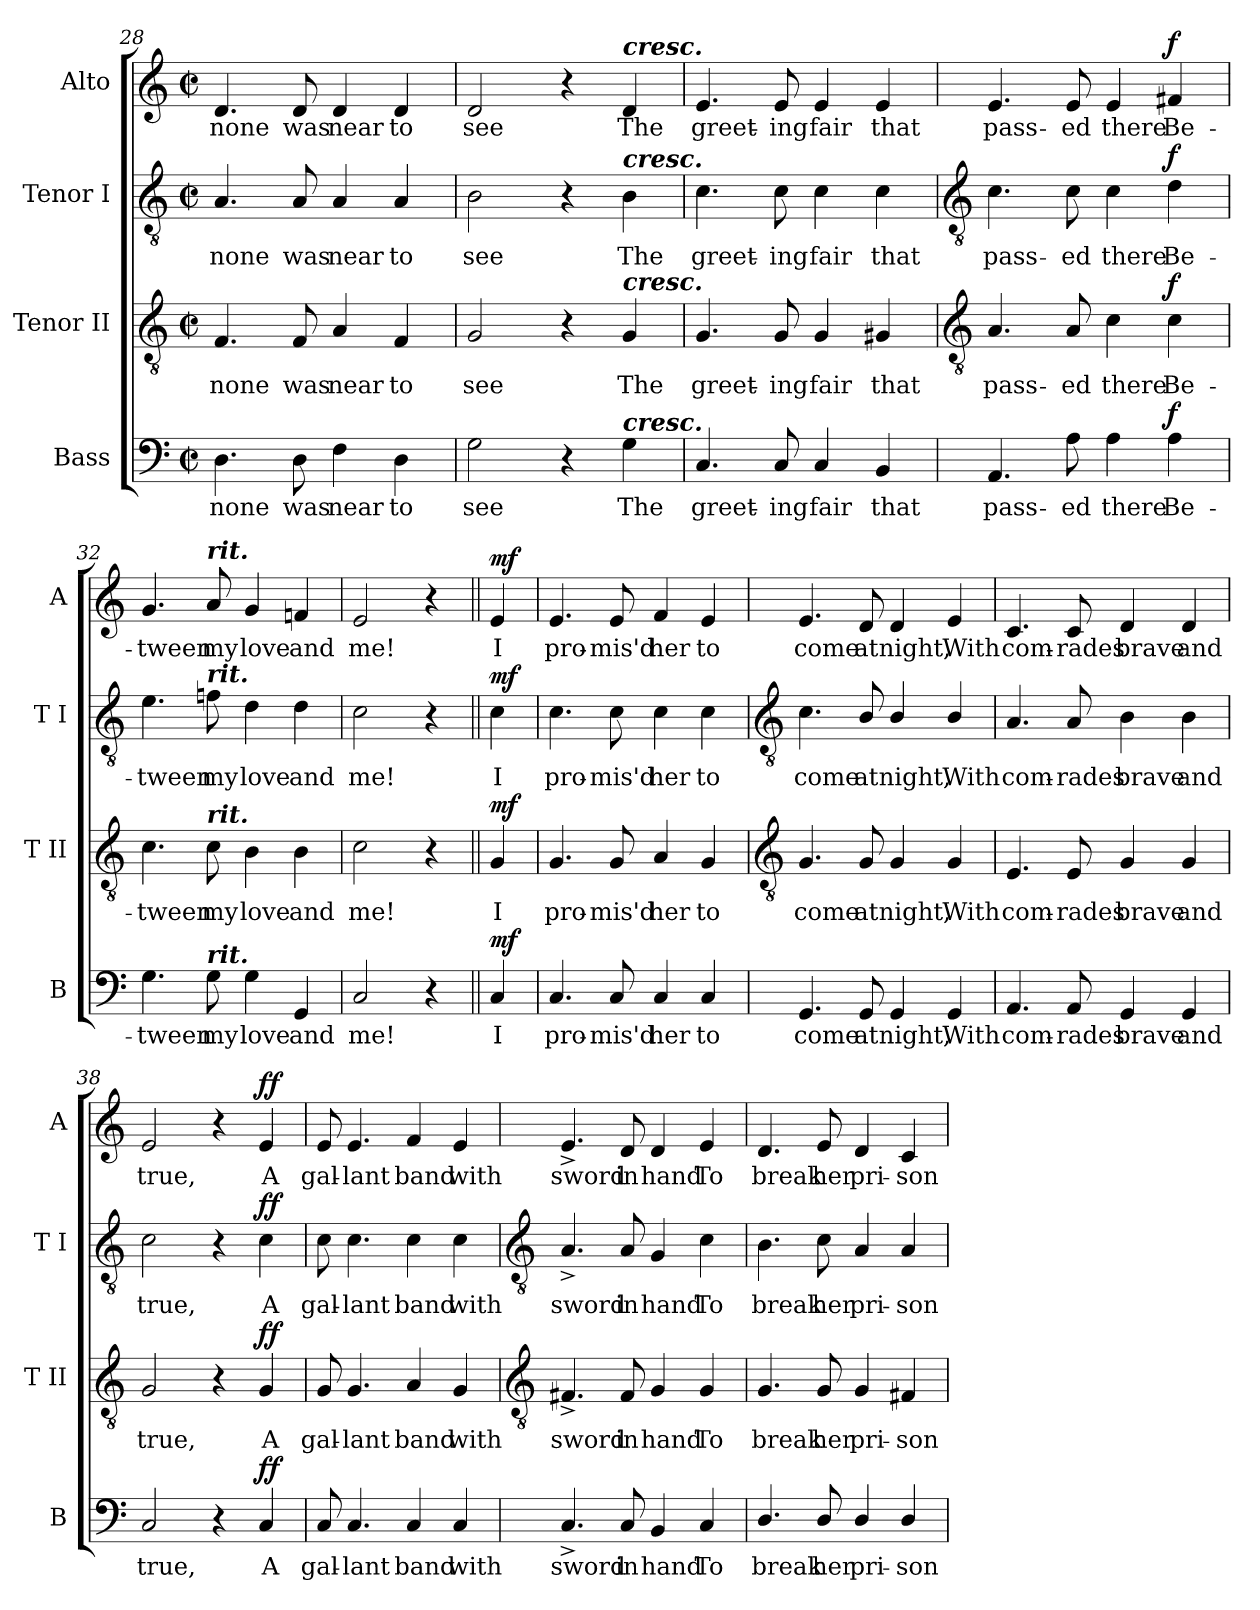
**kern	**text	**dynam	**kern	**text	**dynam	**kern	**text	**dynam	**kern	**text	**dynam
*part4	*part4	*part4	*part3	*part3	*part3	*part2	*part2	*part2	*part1	*part1	*part1
*staff4	*staff4	*staff4	*staff3	*staff3	*staff3	*staff2	*staff2	*staff2	*staff1	*staff1	*staff1
*I"Bass	*	*	*I"Tenor II	*	*	*I"Tenor I	*	*	*I"Alto	*	*
*I'B	*	*	*I'T II	*	*	*I'T I	*	*	*I'A	*	*
*clefF4	*	*	*clefGv2	*	*	*clefGv2	*	*	*clefG2	*	*
*k[]	*	*	*k[]	*	*	*k[]	*	*	*k[]	*	*
*C:	*	*	*C:	*	*	*C:	*	*	*C:	*	*
*M2/2	*	*	*M2/2	*	*	*M2/2	*	*	*M2/2	*	*
*met(c|)	*	*	*met(c|)	*	*	*met(c|)	*	*	*met(c|)	*	*
=28	=28	=28	=28	=28	=28	=28	=28	=28	=28	=28	=28
!	!LO:LY:b	!	!	!LO:LY:b	!	!	!LO:LY:b	!	!	!LO:LY:b	!
4.D	none	.	4.F	none	.	4.A	none	.	4.d	none	.
!	!LO:LY:b	!	!	!LO:LY:b	!	!	!LO:LY:b	!	!	!LO:LY:b	!
8D	was	.	8F	was	.	8A	was	.	8d	was	.
!	!LO:LY:b	!	!	!LO:LY:b	!	!	!LO:LY:b	!	!	!LO:LY:b	!
4F	near	.	4A	near	.	4A	near	.	4d	near	.
!	!LO:LY:b	!	!	!LO:LY:b	!	!	!LO:LY:b	!	!	!LO:LY:b	!
4D	to	.	4F	to	.	4A	to	.	4d	to	.
=29	=29	=29	=29	=29	=29	=29	=29	=29	=29	=29	=29
!	!LO:LY:b	!	!	!LO:LY:b	!	!	!LO:LY:b	!	!	!LO:LY:b	!
2G	see	.	2G	see	.	2B	see	.	2d	see	.
4r	.	.	4r	.	.	4r	.	.	4r	.	.
!	!	!	!	!	!	!	!	!	!LO:TX:a:Bi:t=cresc.	!	!
!	!	!	!	!	!	!LO:TX:a:Bi:t=cresc.	!	!	!	!	!
!	!	!	!LO:TX:a:Bi:t=cresc.	!	!	!	!	!	!	!	!
!LO:TX:a:Bi:t=cresc.	!	!	!	!	!	!	!	!	!	!	!
!	!LO:LY:b	!	!	!LO:LY:b	!	!	!LO:LY:b	!	!	!LO:LY:b	!
4G	The	.	4G	The	.	4B	The	.	4d	The	.
=30	=30	=30	=30	=30	=30	=30	=30	=30	=30	=30	=30
!	!LO:LY:b	!	!	!LO:LY:b	!	!	!LO:LY:b	!	!	!LO:LY:b	!
4.C	greet-	.	4.G	greet-	.	4.c	greet-	.	4.e	greet-	.
!	!LO:LY:b	!	!	!LO:LY:b	!	!	!LO:LY:b	!	!	!LO:LY:b	!
8C	-ing	.	8G	-ing	.	8c	-ing	.	8e	-ing	.
!	!LO:LY:b	!	!	!LO:LY:b	!	!	!LO:LY:b	!	!	!LO:LY:b	!
4C	fair	.	4G	fair	.	4c	fair	.	4e	fair	.
!	!LO:LY:b	!	!	!LO:LY:b	!	!	!LO:LY:b	!	!	!LO:LY:b	!
4BB	that	.	4G#X	that	.	4c	that	.	4e	that	.
!!LO:LB:g=z
=31	=31	=31	=31	=31	=31	=31	=31	=31	=31	=31	=31
*	*	*	*clefGv2	*	*	*clefGv2	*	*	*	*	*
!	!LO:LY:b	!	!	!LO:LY:b	!	!	!LO:LY:b	!	!	!LO:LY:b	!
4.AA	pass-	.	4.A	pass-	.	4.c	pass-	.	4.e	pass-	.
!	!LO:LY:b	!	!	!LO:LY:b	!	!	!LO:LY:b	!	!	!LO:LY:b	!
8A	-ed	.	8A	-ed	.	8c	-ed	.	8e	-ed	.
!	!LO:LY:b	!	!	!LO:LY:b	!	!	!LO:LY:b	!	!	!LO:LY:b	!
4A	there	.	4c	there	.	4c	there	.	4e	there	.
!	!LO:LY:b	!LO:DY:b	!	!LO:LY:b	!LO:DY:b	!	!LO:LY:b	!LO:DY:b	!	!LO:LY:b	!LO:DY:b
4A	Be-	f	4c	Be-	f	4d	Be-	f	4f#X	Be-	f
=32	=32	=32	=32	=32	=32	=32	=32	=32	=32	=32	=32
!	!LO:LY:b	!	!	!LO:LY:b	!	!	!LO:LY:b	!	!	!LO:LY:b	!
4.G	-tween	.	4.c	-tween	.	4.e	-tween	.	4.g	-tween	.
!	!	!	!	!	!	!	!	!	!LO:TX:a:Bi:t=rit.	!	!
!	!	!	!	!	!	!LO:TX:a:Bi:t=rit.	!	!	!	!	!
!	!	!	!LO:TX:a:Bi:t=rit.	!	!	!	!	!	!	!	!
!LO:TX:a:Bi:t=rit.	!	!	!	!	!	!	!	!	!	!	!
!	!LO:LY:b	!	!	!LO:LY:b	!	!	!LO:LY:b	!	!	!LO:LY:b	!
8G	my	.	8c	my	.	8fn	my	.	8a	my	.
!	!LO:LY:b	!	!	!LO:LY:b	!	!	!LO:LY:b	!	!	!LO:LY:b	!
4G	love	.	4B	love	.	4d	love	.	4g	love	.
!	!LO:LY:b	!	!	!LO:LY:b	!	!	!LO:LY:b	!	!	!LO:LY:b	!
4GG	and	.	4B	and	.	4d	and	.	4fn	and	.
=33	=33	=33	=33	=33	=33	=33	=33	=33	=33	=33	=33
!	!LO:LY:b	!	!	!LO:LY:b	!	!	!LO:LY:b	!	!	!LO:LY:b	!
2C	me!	.	2c	me!	.	2c	me!	.	2e	me!	.
4r	.	.	4r	.	.	4r	.	.	4r	.	.
=34||	=34||	=34||	=34||	=34||	=34||	=34||	=34||	=34||	=34||	=34||	=34||
!	!LO:LY:b	!LO:DY:b	!	!LO:LY:b	!LO:DY:b	!	!LO:LY:b	!LO:DY:b	!	!LO:LY:b	!LO:DY:b
4C	I	mf	4G	I	mf	4c	I	mf	4e	I	mf
=35	=35	=35	=35	=35	=35	=35	=35	=35	=35	=35	=35
!	!LO:LY:b	!	!	!LO:LY:b	!	!	!LO:LY:b	!	!	!LO:LY:b	!
4.C	pro-	.	4.G	pro-	.	4.c	pro-	.	4.e	pro-	.
!	!LO:LY:b	!	!	!LO:LY:b	!	!	!LO:LY:b	!	!	!LO:LY:b	!
8C	-mis'd	.	8G	-mis'd	.	8c	-mis'd	.	8e	-mis'd	.
!	!LO:LY:b	!	!	!LO:LY:b	!	!	!LO:LY:b	!	!	!LO:LY:b	!
4C	her	.	4A	her	.	4c	her	.	4f	her	.
!	!LO:LY:b	!	!	!LO:LY:b	!	!	!LO:LY:b	!	!	!LO:LY:b	!
4C	to	.	4G	to	.	4c	to	.	4e	to	.
!!LO:LB:g=z
=36	=36	=36	=36	=36	=36	=36	=36	=36	=36	=36	=36
*	*	*	*clefGv2	*	*	*clefGv2	*	*	*	*	*
!	!LO:LY:b	!	!	!LO:LY:b	!	!	!LO:LY:b	!	!	!LO:LY:b	!
4.GG	come	.	4.G	come	.	4.c	come	.	4.e	come	.
!	!LO:LY:b	!	!	!LO:LY:b	!	!	!LO:LY:b	!	!	!LO:LY:b	!
8GG	at	.	8G	at	.	8B/	at	.	8d	at	.
!	!LO:LY:b	!	!	!LO:LY:b	!	!	!LO:LY:b	!	!	!LO:LY:b	!
4GG	night,	.	4G	night,	.	4B/	night,	.	4d	night,	.
!	!LO:LY:b	!	!	!LO:LY:b	!	!	!LO:LY:b	!	!	!LO:LY:b	!
4GG	With	.	4G	With	.	4B/	With	.	4e	With	.
=37	=37	=37	=37	=37	=37	=37	=37	=37	=37	=37	=37
!	!LO:LY:b	!	!	!LO:LY:b	!	!	!LO:LY:b	!	!	!LO:LY:b	!
4.AA	com-	.	4.E	com-	.	4.A	com-	.	4.c	com-	.
!	!LO:LY:b	!	!	!LO:LY:b	!	!	!LO:LY:b	!	!	!LO:LY:b	!
8AA	-rades	.	8E	-rades	.	8A	-rades	.	8c	-rades	.
!	!LO:LY:b	!	!	!LO:LY:b	!	!	!LO:LY:b	!	!	!LO:LY:b	!
4GG	brave	.	4G	brave	.	4B	brave	.	4d	brave	.
!	!LO:LY:b	!	!	!LO:LY:b	!	!	!LO:LY:b	!	!	!LO:LY:b	!
4GG	and	.	4G	and	.	4B	and	.	4d	and	.
=38	=38	=38	=38	=38	=38	=38	=38	=38	=38	=38	=38
!	!LO:LY:b	!	!	!LO:LY:b	!	!	!LO:LY:b	!	!	!LO:LY:b	!
2C	true,	.	2G	true,	.	2c	true,	.	2e	true,	.
4r	.	.	4r	.	.	4r	.	.	4r	.	.
!	!LO:LY:b	!LO:DY:b	!	!LO:LY:b	!LO:DY:b	!	!LO:LY:b	!LO:DY:b	!	!LO:LY:b	!LO:DY:b
4C	A	ff	4G	A	ff	4c	A	ff	4e	A	ff
=39	=39	=39	=39	=39	=39	=39	=39	=39	=39	=39	=39
!	!LO:LY:b	!	!	!LO:LY:b	!	!	!LO:LY:b	!	!	!LO:LY:b	!
8C	gal-	.	8G	gal-	.	8c	gal-	.	8e	gal-	.
!	!LO:LY:b	!	!	!LO:LY:b	!	!	!LO:LY:b	!	!	!LO:LY:b	!
4.C	-lant	.	4.G	-lant	.	4.c	-lant	.	4.e	-lant	.
!	!LO:LY:b	!	!	!LO:LY:b	!	!	!LO:LY:b	!	!	!LO:LY:b	!
4C	band	.	4A	band	.	4c	band	.	4f	band	.
!	!LO:LY:b	!	!	!LO:LY:b	!	!	!LO:LY:b	!	!	!LO:LY:b	!
4C	with	.	4G	with	.	4c	with	.	4e	with	.
!!LO:LB:g=z
=40	=40	=40	=40	=40	=40	=40	=40	=40	=40	=40	=40
*	*	*	*clefGv2	*	*	*clefGv2	*	*	*	*	*
!	!LO:LY:b	!	!	!LO:LY:b	!	!	!LO:LY:b	!	!	!LO:LY:b	!
4.C^	sword	.	4.F#X^	sword	.	4.A^	sword	.	4.e^	sword	.
!	!LO:LY:b	!	!	!LO:LY:b	!	!	!LO:LY:b	!	!	!LO:LY:b	!
8C	in	.	8F#	in	.	8A	in	.	8d	in	.
!	!LO:LY:b	!	!	!LO:LY:b	!	!	!LO:LY:b	!	!	!LO:LY:b	!
4BB	hand	.	4G	hand	.	4G	hand	.	4d	hand	.
!	!LO:LY:b	!	!	!LO:LY:b	!	!	!LO:LY:b	!	!	!LO:LY:b	!
4C	To	.	4G	To	.	4c	To	.	4e	To	.
=41	=41	=41	=41	=41	=41	=41	=41	=41	=41	=41	=41
!	!LO:LY:b	!	!	!LO:LY:b	!	!	!LO:LY:b	!	!	!LO:LY:b	!
4.D/	break	.	4.G	break	.	4.B	break	.	4.d	break	.
!	!LO:LY:b	!	!	!LO:LY:b	!	!	!LO:LY:b	!	!	!LO:LY:b	!
8D/	her	.	8G	her	.	8c	her	.	8e	her	.
!	!LO:LY:b	!	!	!LO:LY:b	!	!	!LO:LY:b	!	!	!LO:LY:b	!
4D/	pri-	.	4G	pri-	.	4A	pri-	.	4d	pri-	.
!	!LO:LY:b	!	!	!LO:LY:b	!	!	!LO:LY:b	!	!	!LO:LY:b	!
4D/	-son	.	4F#X	-son	.	4A	-son	.	4c	-son	.
=	=	=	=	=	=	=	=	=	=	=	=
*-	*-	*-	*-	*-	*-	*-	*-	*-	*-	*-	*-
